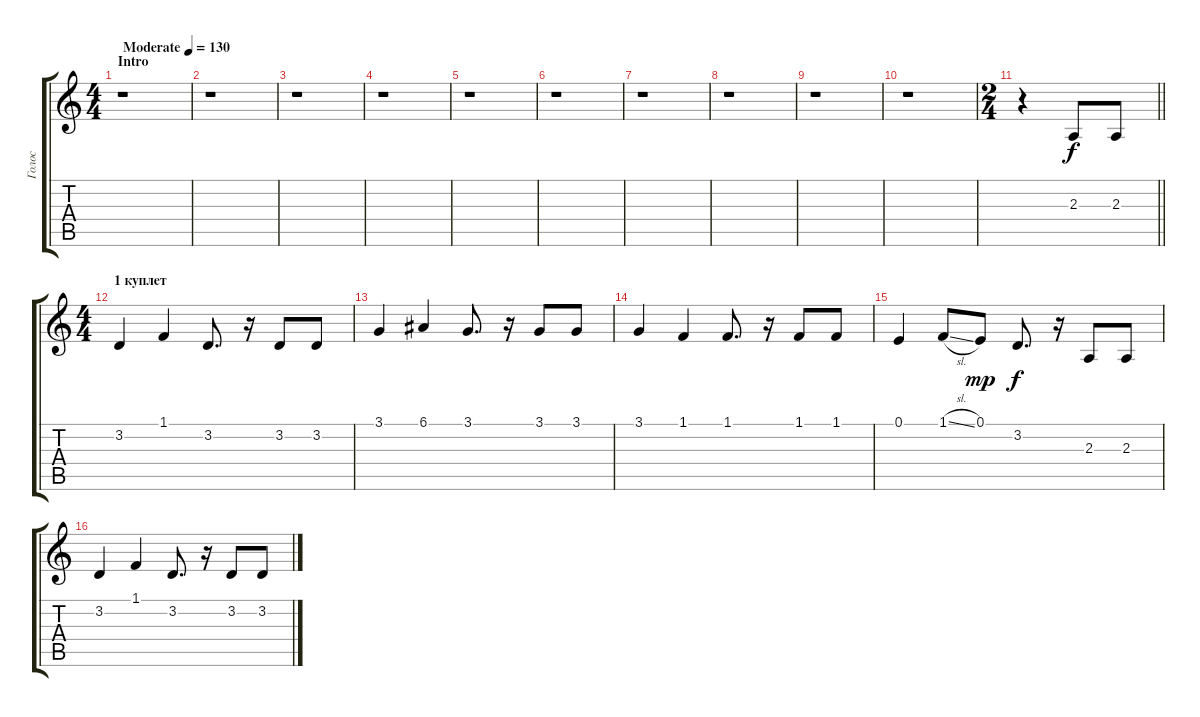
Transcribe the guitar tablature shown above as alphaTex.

\track ("Голос" "Голос") {instrument clarinet}
\staff {score tabs}
\tuning (E4 B3 G3 D3 A2 E2) {hide}
\ts (4 4)
\section ("" "Intro")
\tempo (130 "Moderate")
\clef g2
\ks c
r.1{dy f instrument clarinet} |
r.1 |
r.1 |
r.1 |
r.1 |
r.1 |
r.1 |
r.1 |
r.1 |
r.1 |
\ts (2 4)
\barLineRight lightlight
r.4 2.3.8 2.3.8 |
\ts (4 4)
\section ("" "1 куплет")
3.2.4 1.1.4 3.2.8{d} r.16 3.2.8 3.2.8 |
3.1.4 6.1.4 3.1.8{d} r.16 3.1.8 3.1.8 |
3.1.4 1.1.4 1.1.8{d} r.16 1.1.8 1.1.8 |
0.1.4 1.1{sl}.8 0.1.8{dy mp} 3.2.8{d dy f} r.16 2.3.8 2.3.8 |
3.2.4 1.1.4 3.2.8{d} r.16 3.2.8 3.2.8
